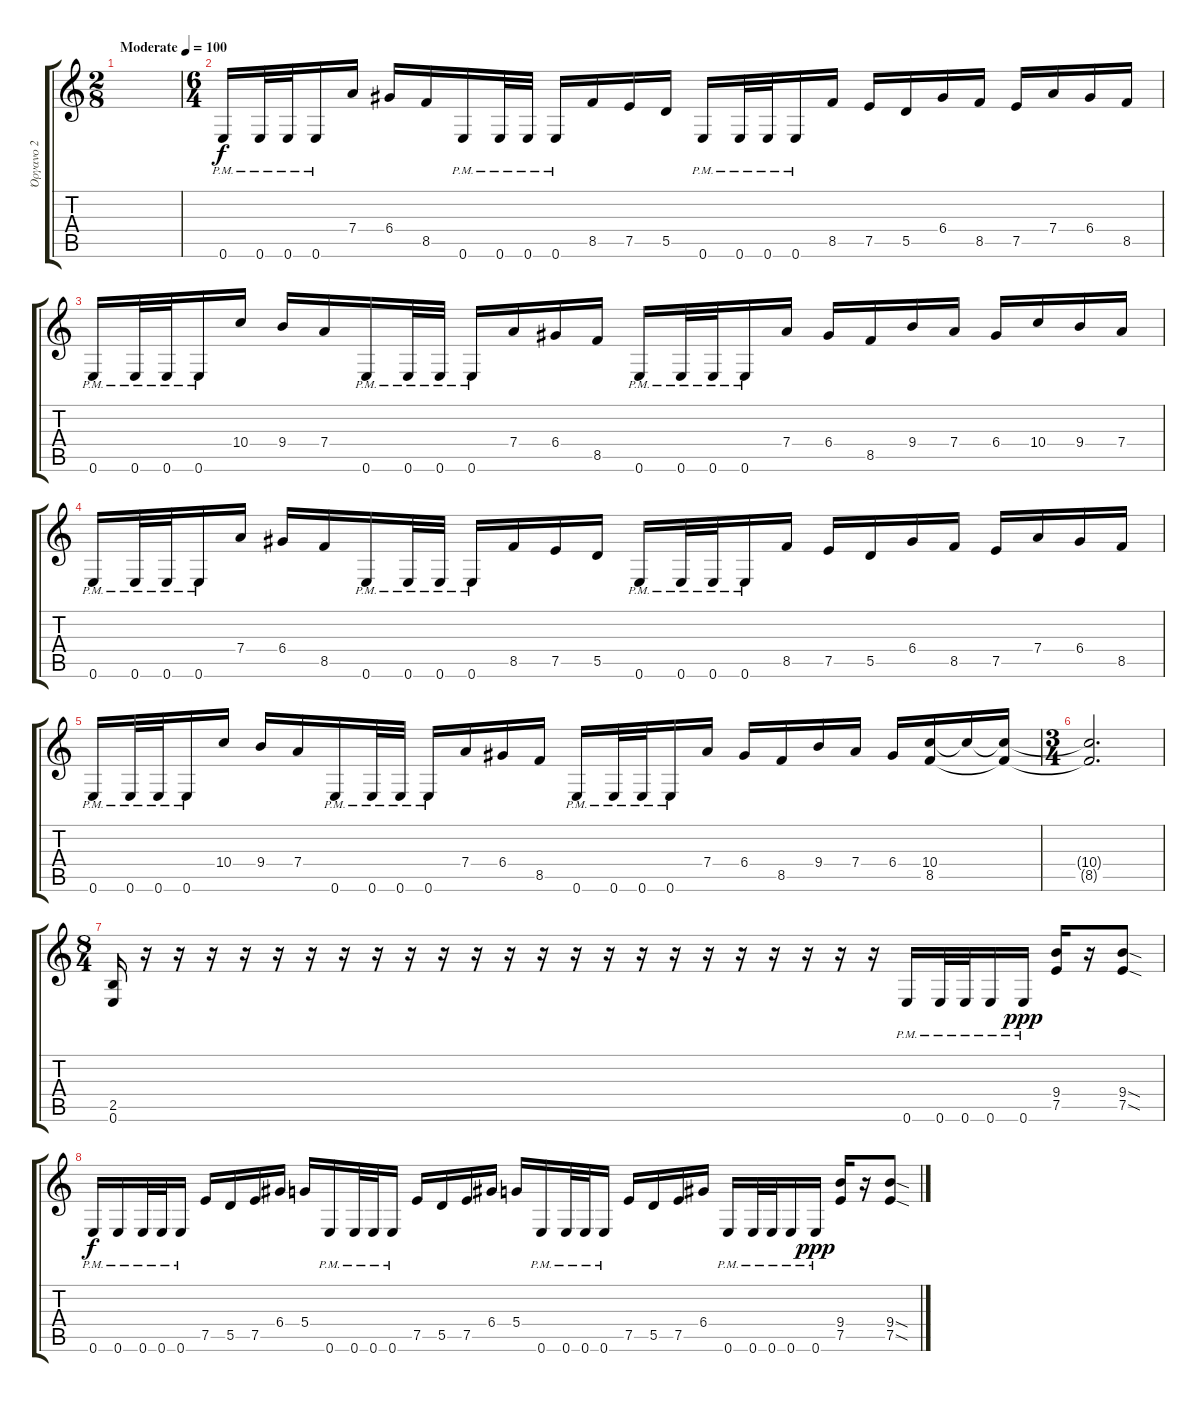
\track ("Όργανο 2" "Όργανο 2") {instrument distortionguitar}
\staff {score tabs}
\tuning (E4 B3 G3 D3 A2 E2) {hide}
\ts (2 8)
\tempo (100 "Moderate")
\clef g2
\ks c
|
\ts (6 4)
0.6{pm}.16 0.6{pm}.32 0.6{pm}.32 0.6{pm}.16 7.4.16 6.4.16 8.5.16 0.6{pm}.16 0.6{pm}.32 0.6{pm}.32 0.6{pm}.16 8.5.16 7.5.16 5.5.16 0.6{pm}.16 0.6{pm}.32 0.6{pm}.32 0.6{pm}.16 8.5.16 7.5.16 5.5.16 6.4.16 8.5.16 7.5.16 7.4.16 6.4.16 8.5.16 |
0.6{pm}.16 0.6{pm}.32 0.6{pm}.32 0.6{pm}.16 10.4.16 9.4.16 7.4.16 0.6{pm}.16 0.6{pm}.32 0.6{pm}.32 0.6{pm}.16 7.4.16 6.4.16 8.5.16 0.6{pm}.16 0.6{pm}.32 0.6{pm}.32 0.6{pm}.16 7.4.16 6.4.16 8.5.16 9.4.16 7.4.16 6.4.16 10.4.16 9.4.16 7.4.16 |
0.6{pm}.16 0.6{pm}.32 0.6{pm}.32 0.6{pm}.16 7.4.16 6.4.16 8.5.16 0.6{pm}.16 0.6{pm}.32 0.6{pm}.32 0.6{pm}.16 8.5.16 7.5.16 5.5.16 0.6{pm}.16 0.6{pm}.32 0.6{pm}.32 0.6{pm}.16 8.5.16 7.5.16 5.5.16 6.4.16 8.5.16 7.5.16 7.4.16 6.4.16 8.5.16 |
0.6{pm}.16 0.6{pm}.32 0.6{pm}.32 0.6{pm}.16 10.4.16 9.4.16 7.4.16 0.6{pm}.16 0.6{pm}.32 0.6{pm}.32 0.6{pm}.16 7.4.16 6.4.16 8.5.16 0.6{pm}.16 0.6{pm}.32 0.6{pm}.32 0.6{pm}.16 7.4.16 6.4.16 8.5.16 9.4.16 7.4.16 6.4.16 (10.4 8.5).16 10.4{t}.16 (10.4{t} 8.5{t}).16 |
\ts (3 4)
(10.4{t} 8.5{t}).2{d} |
\ts (8 4)
(2.5 0.6).16 r.16 r.16 r.16 r.16 r.16 r.16 r.16 r.16 r.16 r.16 r.16 r.16 r.16 r.16 r.16 r.16 r.16 r.16 r.16 r.16 r.16 r.16 r.16 0.6{pm}.16 0.6{pm}.32 0.6{pm}.32 0.6{pm}.16 0.6{pm}.16{dy ppp} (9.4 7.5).16 r.16 (9.4{sod} 7.5{sod}).8 |
0.6{pm}.16{dy f} 0.6{pm}.16 0.6{pm}.32 0.6{pm}.32 0.6{pm}.16 7.5.16 5.5.16 7.5.16 6.4.16 5.4.16 0.6{pm}.16 0.6{pm}.32 0.6{pm}.32 0.6{pm}.16 7.5.16 5.5.16 7.5.16 6.4.16 5.4.16 0.6{pm}.16 0.6{pm}.32 0.6{pm}.32 0.6{pm}.16 7.5.16 5.5.16 7.5.16 6.4.16 0.6{pm}.16 0.6{pm}.32 0.6{pm}.32 0.6{pm}.16 0.6{pm}.16{dy ppp} (9.4 7.5).16 r.16 (9.4{sod} 7.5{sod}).8
